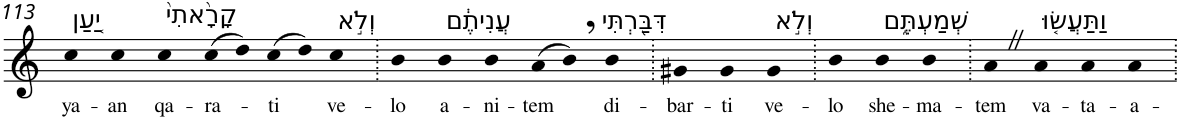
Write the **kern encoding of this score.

**kern	**text
*part1	*part1
*staff1	*staff1
*I"Piano	*
*I'Pno	*
!!LO:PB:g=z
*clefG2	*
*k[]	*
=113	=113
!LO:TX:a:t=יַ֤עַן	!
!	!LO:LY:b
4cc	ya-
!	!LO:LY:b
4cc	-an
!LO:TX:a:t=קָרָ֙אתִי֙	!
!	!LO:LY:b
4cc	qa-
!	!LO:LY:b
(8cc	-ra-
8dd)	.
!	!LO:LY:b
(8cc	-ti
8dd)	.
!LO:TX:a:t=וְלֹ֣א	!
!	!LO:LY:b
4cc	ve-
=114.	=114.
!	!LO:LY:b
4b	-lo
!LO:TX:a:t=עֲנִיתֶ֔ם	!
!	!LO:LY:b
4b	a-
!	!LO:LY:b
4b	-ni-
!	!LO:LY:b
(8a	-tem
8b,)	.
!LO:TX:a:t=דִּבַּ֖רְתִּי	!
!	!LO:LY:b
4b	di-
=115.	=115.
!	!LO:LY:b
4g#X	-bar-
!	!LO:LY:b
4g#	-ti
!LO:TX:a:t=וְלֹ֣א	!
!	!LO:LY:b
4g#	ve-
=116.	=116.
!	!LO:LY:b
4b	-lo
!LO:TX:a:t=שְׁמַעְתֶּ֑ם	!
!	!LO:LY:b
4b	she-
!	!LO:LY:b
4b	-ma-
=117.	=117.
!	!LO:LY:b
4aZ	-tem
!LO:TX:a:t=וַתַּעֲשׂ֤וּ	!
!	!LO:LY:b
4a	va-
!	!LO:LY:b
4a	-ta-
!	!LO:LY:b
4a	-a-
=.	=.
*-	*-
